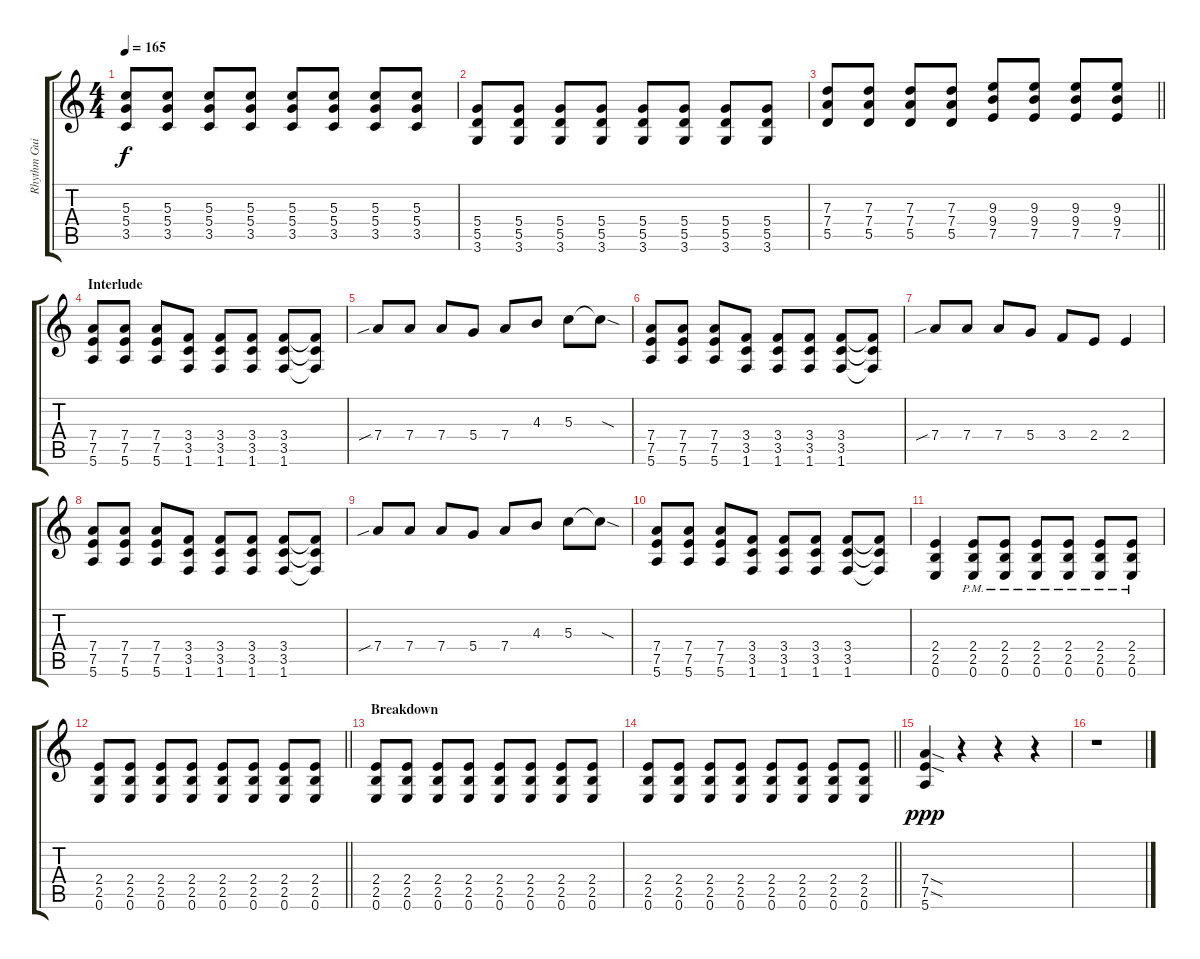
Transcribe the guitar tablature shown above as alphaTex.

\track ("Rhythm Guitar" "Rhythm Gui") {instrument distortionguitar}
\staff {score tabs}
\tuning (E4 B3 G3 D3 A2 E2) {hide}
\ts (4 4)
\tempo 165
\clef g2
\ks c
(5.3 5.4 3.5).8{dy f} (5.3 5.4 3.5).8 (5.3 5.4 3.5).8 (5.3 5.4 3.5).8 (5.3 5.4 3.5).8 (5.3 5.4 3.5).8 (5.3 5.4 3.5).8 (5.3 5.4 3.5).8 |
(5.4 5.5 3.6).8 (5.4 5.5 3.6).8 (5.4 5.5 3.6).8 (5.4 5.5 3.6).8 (5.4 5.5 3.6).8 (5.4 5.5 3.6).8 (5.4 5.5 3.6).8 (5.4 5.5 3.6).8 |
\barLineRight lightlight
(7.3 7.4 5.5).8 (7.3 7.4 5.5).8 (7.3 7.4 5.5).8 (7.3 7.4 5.5).8 (9.3 9.4 7.5).8 (9.3 9.4 7.5).8 (9.3 9.4 7.5).8 (9.3 9.4 7.5).8 |
\section ("" "Interlude")
(7.4 7.5 5.6).8 (7.4 7.5 5.6).8 (7.4 7.5 5.6).8 (3.4 3.5 1.6).8 (3.4 3.5 1.6).8 (3.4 3.5 1.6).8 (3.4 3.5 1.6).8 (3.4{t} 3.5{t} 1.6{t}).8 |
7.4{sib}.8 7.4.8 7.4.8 5.4.8 7.4.8 4.3.8 5.3.8 5.3{sod t}.8 |
(7.4 7.5 5.6).8 (7.4 7.5 5.6).8 (7.4 7.5 5.6).8 (3.4 3.5 1.6).8 (3.4 3.5 1.6).8 (3.4 3.5 1.6).8 (3.4 3.5 1.6).8 (3.4{t} 3.5{t} 1.6{t}).8 |
7.4{sib}.8 7.4.8 7.4.8 5.4.8 3.4.8 2.4.8 2.4.4 |
(7.4 7.5 5.6).8 (7.4 7.5 5.6).8 (7.4 7.5 5.6).8 (3.4 3.5 1.6).8 (3.4 3.5 1.6).8 (3.4 3.5 1.6).8 (3.4 3.5 1.6).8 (3.4{t} 3.5{t} 1.6{t}).8 |
7.4{sib}.8 7.4.8 7.4.8 5.4.8 7.4.8 4.3.8 5.3.8 5.3{sod t}.8 |
(7.4 7.5 5.6).8 (7.4 7.5 5.6).8 (7.4 7.5 5.6).8 (3.4 3.5 1.6).8 (3.4 3.5 1.6).8 (3.4 3.5 1.6).8 (3.4 3.5 1.6).8 (3.4{t} 3.5{t} 1.6{t}).8 |
(2.4 2.5 0.6).4 (2.4{pm} 2.5{pm} 0.6{pm}).8 (2.4{pm} 2.5{pm} 0.6{pm}).8 (2.4{pm} 2.5{pm} 0.6{pm}).8 (2.4{pm} 2.5{pm} 0.6{pm}).8 (2.4 2.5 0.6{pm}).8 (2.4 2.5 0.6{pm}).8 |
\barLineRight lightlight
(2.4 2.5 0.6).8 (2.4 2.5 0.6).8 (2.4 2.5 0.6).8 (2.4 2.5 0.6).8 (2.4 2.5 0.6).8 (2.4 2.5 0.6).8 (2.4 2.5 0.6).8 (2.4 2.5 0.6).8 |
\section ("" "Breakdown")
(2.4 2.5 0.6).8 (2.4 2.5 0.6).8 (2.4 2.5 0.6).8 (2.4 2.5 0.6).8 (2.4 2.5 0.6).8 (2.4 2.5 0.6).8 (2.4 2.5 0.6).8 (2.4 2.5 0.6).8 |
\barLineRight lightlight
(2.4 2.5 0.6).8 (2.4 2.5 0.6).8 (2.4 2.5 0.6).8 (2.4 2.5 0.6).8 (2.4 2.5 0.6).8 (2.4 2.5 0.6).8 (2.4 2.5 0.6).8 (2.4 2.5 0.6).8 |
(7.4{sod} 7.5{sod} 5.6).4{dy ppp} r.4 r.4 r.4 |
r.1
